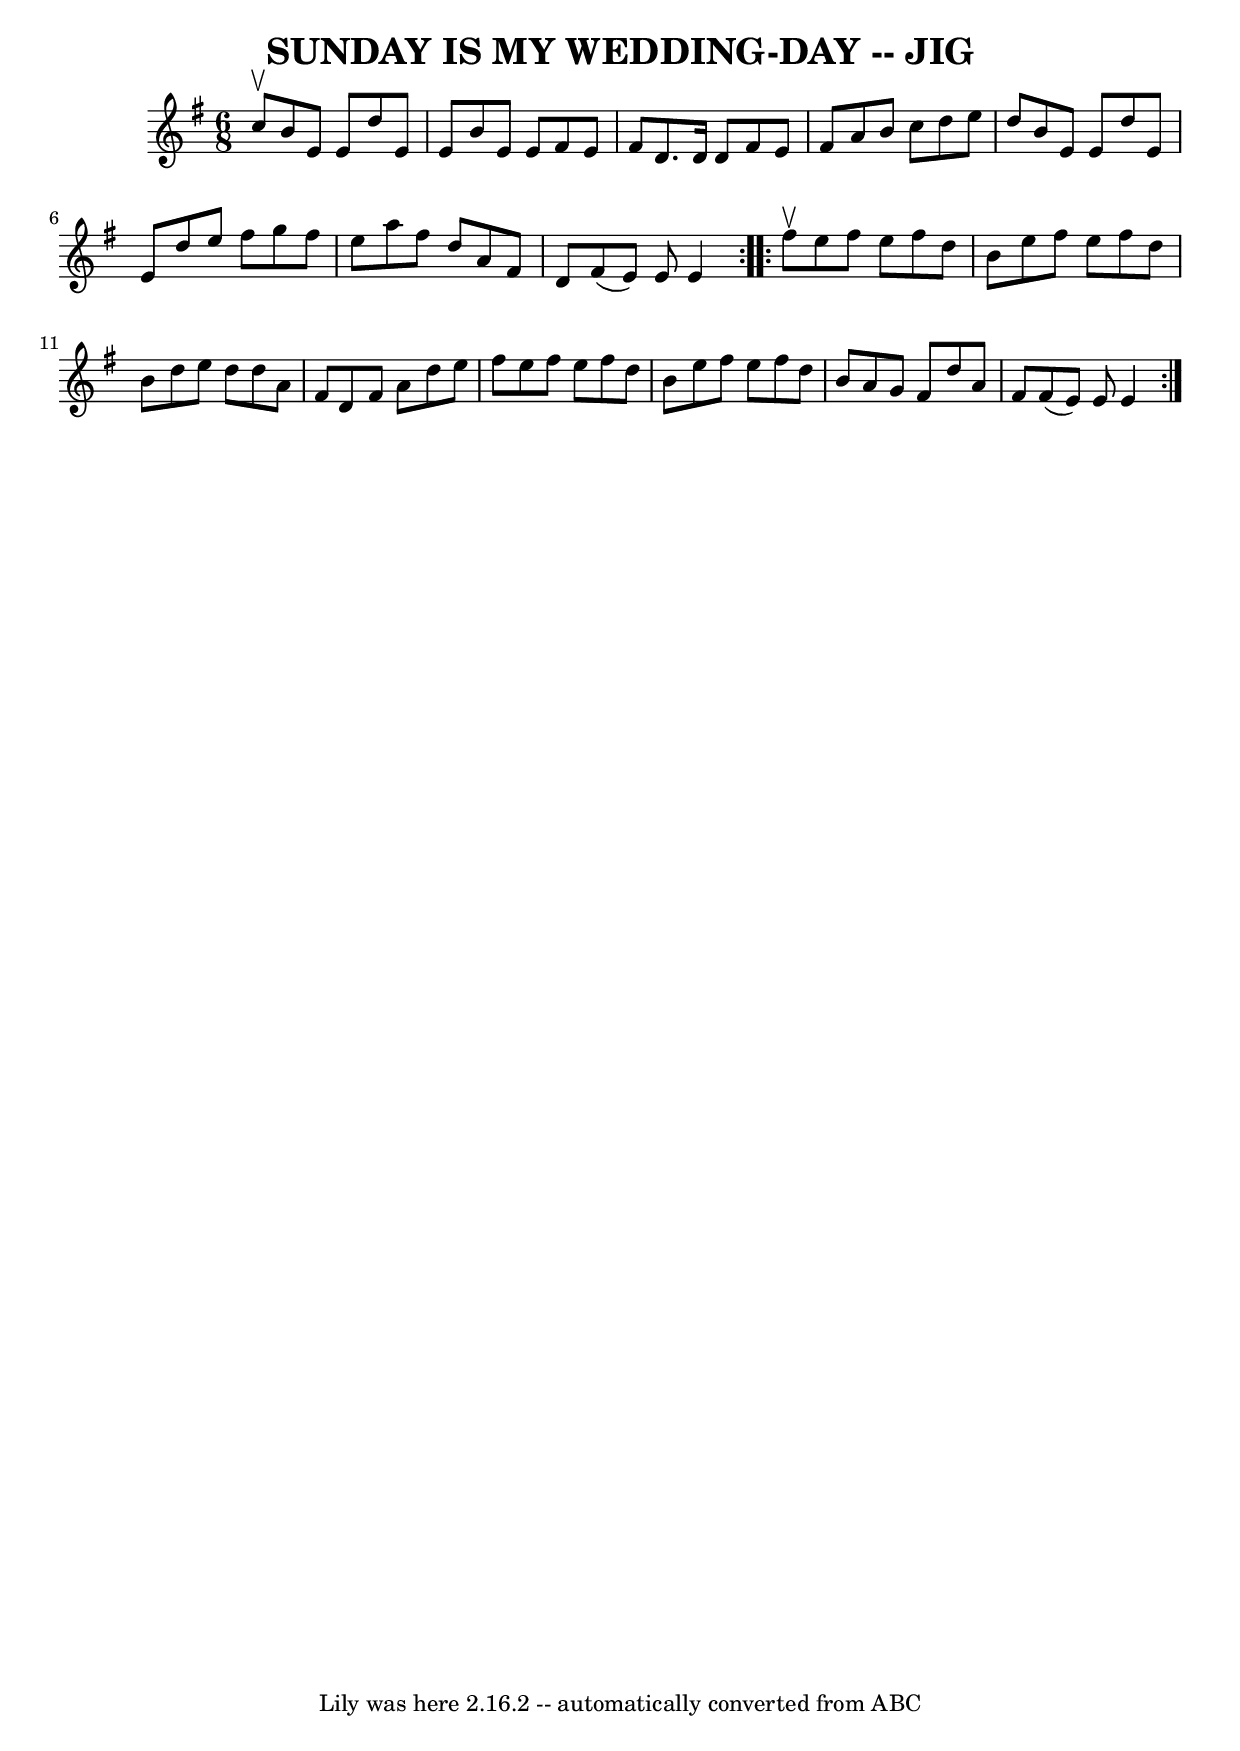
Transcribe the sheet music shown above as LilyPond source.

\version "2.16.2"
\include "Mammoth.ily"
\header {
  %% book = "Ryan's Mammoth Collection of Fiddle Tunes"
  crossRefNumber = "1"
  footnotes = ""
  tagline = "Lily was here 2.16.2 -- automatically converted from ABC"
  title = "SUNDAY IS MY WEDDING-DAY -- JIG"

}
voicedefault =  {



  \repeat volta 2 {

    \time 6/8 
    \key e \minor
    c''8^\upbow       |
    b'8 e'8 e'8    
    d''8 e'8 e'8    |
    b'8 e'8 e'8 fis'8 e'8 fis'8     |
    d'8. d'16 d'8 fis'8 e'8 fis'8    |
    a'8    
    b'8 c''8 d''8 e''8 d''8    | |
    b'8 e'8    
    e'8 d''8 e'8 e'8    |
    d''8 e''8 fis''8 g''8    
    fis''8 e''8    |
    a''8 fis''8 d''8 a'8 fis'8 d'8     |
    fis'8 (e'8) e'8 e'4    
  }     
  \repeat volta 2 {
    fis''8^\upbow       |
    e''8 fis''8 e''8 fis''8 d''8 b'8     |
    e''8 fis''8 e''8 fis''8 d''8 b'8    |
    d''8   
    e''8 d''8 d''8 a'8 fis'8    |
    d'8 fis'8 a'8 d''8 
    e''8 fis''8    | |
    e''8 fis''8 e''8 fis''8   
    d''8 b'8    |
    e''8 fis''8 e''8 fis''8 d''8 b'8     |
    a'8 g'8 fis'8 d''8 a'8 fis'8    |
    fis'8 (
    e'8) e'8 e'4    
  }   

}

\score{
  <<

    \context Staff="default"
    {
      \voicedefault 
      
    }

  >>
  \layout {
    
  }
  \midi {
  }

}
